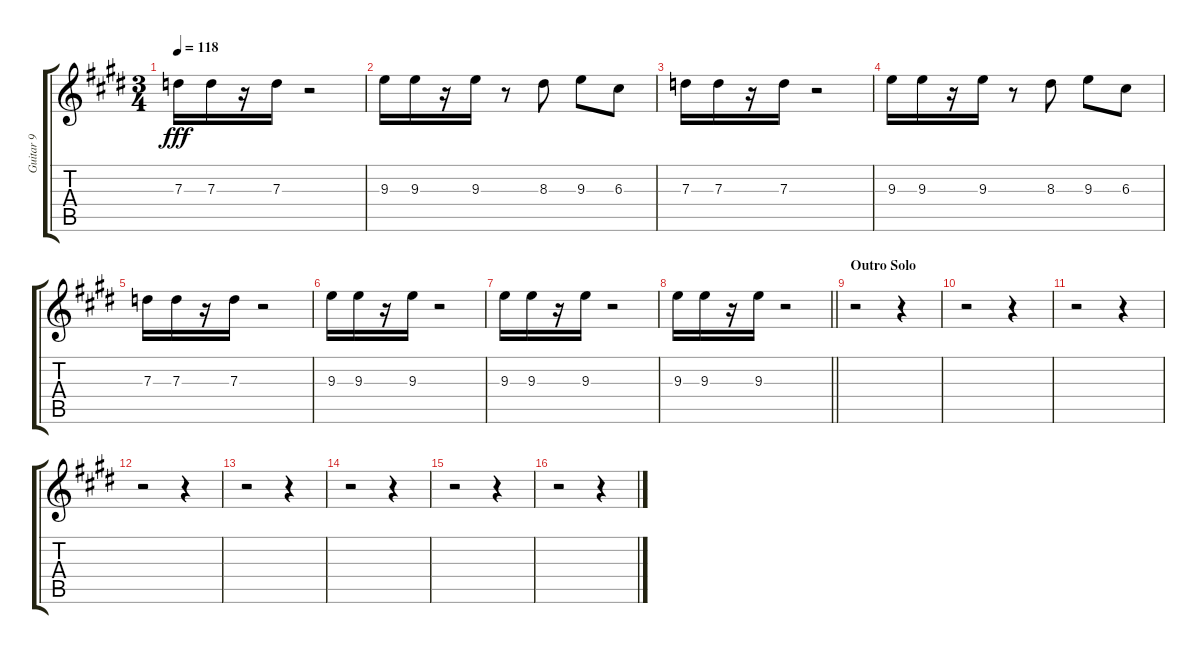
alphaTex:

\track ("Guitar 9" "Guitar 9") {instrument distortionguitar}
\staff {score tabs}
\tuning (E4 B3 G3 D3 A2 E2) {hide}
\ts (3 4)
\tempo 118
\clef g2
\ks e
7.3.16{dy fff} 7.3.16 r.16 7.3.16 r.2 |
9.3.16 9.3.16 r.16 9.3.16 r.8 8.3.8 9.3.8 6.3.8 |
7.3.16 7.3.16 r.16 7.3.16 r.2 |
9.3.16 9.3.16 r.16 9.3.16 r.8 8.3.8 9.3.8 6.3.8 |
7.3.16 7.3.16 r.16 7.3.16 r.2 |
9.3.16 9.3.16 r.16 9.3.16 r.2 |
9.3.16 9.3.16 r.16 9.3.16 r.2 |
\barLineRight lightlight
9.3.16 9.3.16 r.16 9.3.16 r.2 |
\section ("" "Outro Solo")
r.2 r.4 |
r.2 r.4 |
r.2 r.4 |
r.2 r.4 |
r.2 r.4 |
r.2 r.4 |
r.2 r.4 |
r.2 r.4
